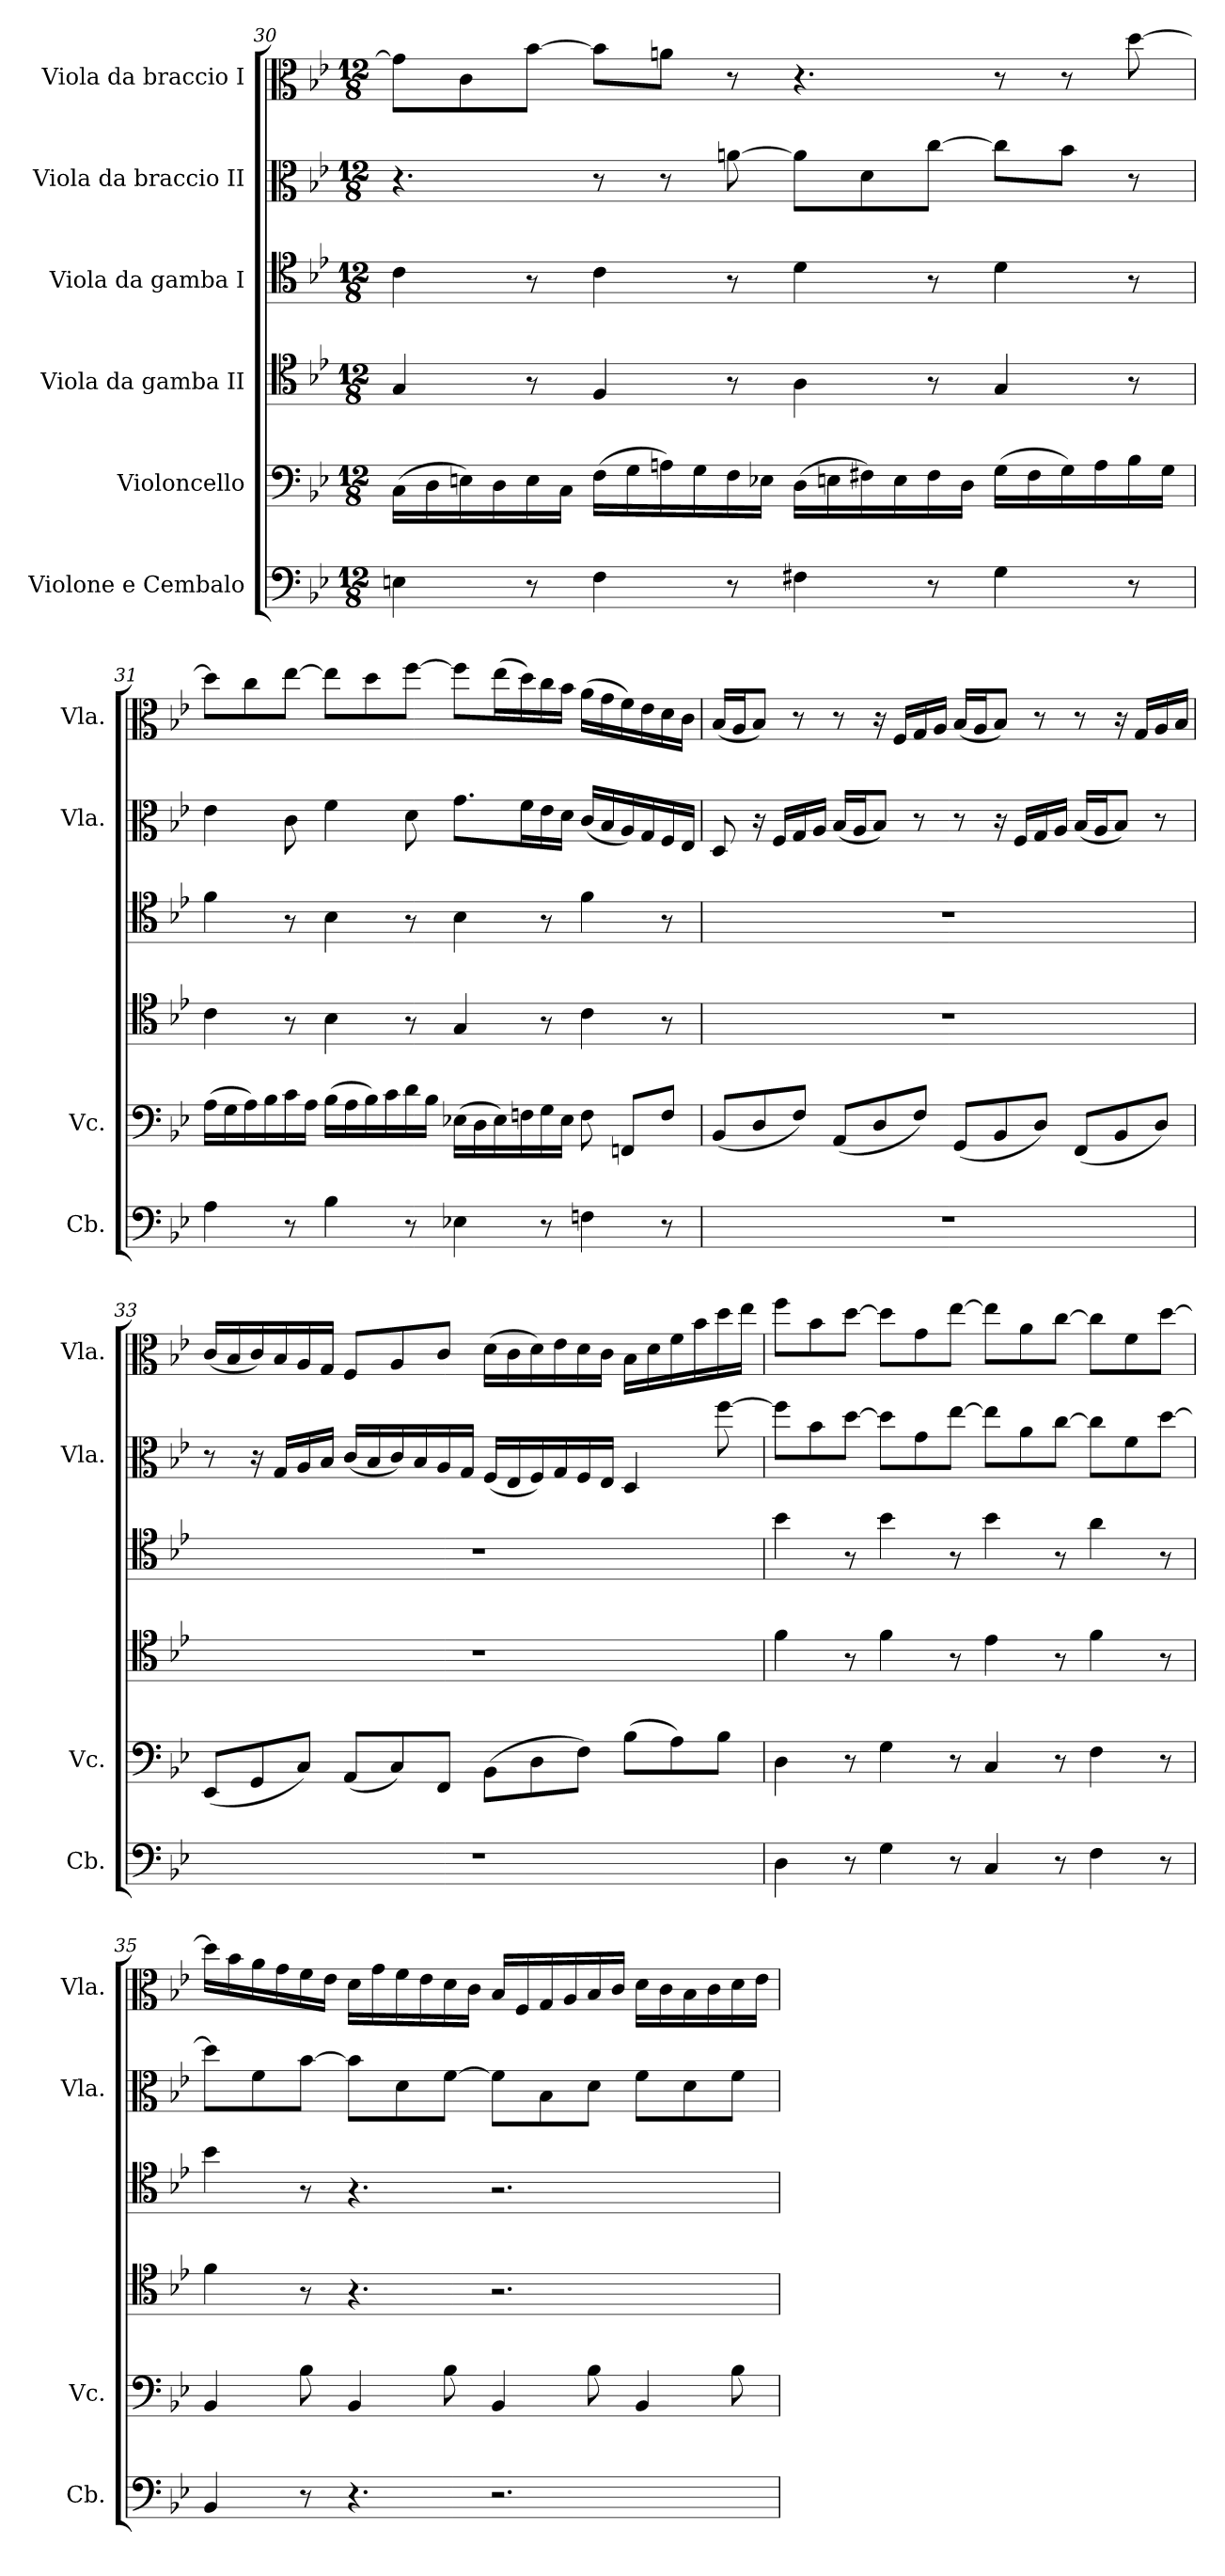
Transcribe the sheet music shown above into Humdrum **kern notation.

**kern	**kern	**kern	**kern	**kern	**kern
*part6	*part5	*part4	*part3	*part2	*part1
*staff6	*staff5	*staff4	*staff3	*staff2	*staff1
*I"Violone e Cembalo	*I"Violoncello	*I"Viola da gamba II	*I"Viola da gamba I	*I"Viola da braccio II	*I"Viola da braccio I
*I'Cb.	*I'Vc.	*	*	*I'Vla.	*I'Vla.
*clefF4	*clefF4	*clefC4	*clefC4	*clefC3	*clefC3
*ITrd7c12	*	*	*	*	*
*k[b-e-]	*k[b-e-]	*k[b-e-]	*k[b-e-]	*k[b-e-]	*k[b-e-]
*B-:	*B-:	*B-:	*B-:	*B-:	*B-:
*M12/8	*M12/8	*M12/8	*M12/8	*M12/8	*M12/8
=30	=30	=30	=30	=30	=30
4EEni\	(16Ci\LL	4Gi/	4ci\	4.r	8gi\L]
.	16Di\	.	.	.	.
.	16Eni\)	.	.	.	8ci\
.	16Di\	.	.	.	.
8r	16Ei\	8r	8r	.	[8b-i\J
.	16Ci\JJ	.	.	.	.
4FFi\	(16Fi\LL	4Fi/	4ci\	8r	8b-i\L]
.	16Gi\	.	.	.	.
.	16Ani\)	.	.	8r	8ani\J
.	16Gi\	.	.	.	.
8r	16Fi\	8r	8r	[8ani\	8r
.	16E-Xi\JJ	.	.	.	.
4FF#Xi\	(16Di\LL	4Ai\	4di\	8ai\L]	4.r
.	16Eni\	.	.	.	.
.	16F#Xi\)	.	.	8di\	.
.	16Ei\	.	.	.	.
8r	16F#i\	8r	8r	[8cci\J	.
.	16Di\JJ	.	.	.	.
4GGi\	(16Gi\LL	4Gi/	4di\	8cci\L]	8r
.	16F#i\	.	.	.	.
.	16Gi\)	.	.	8b-i\J	8r
.	16Ai\	.	.	.	.
8r	16B-i\	8r	8r	8r	[8ddi\
.	16Gi\JJ	.	.	.	.
!!LO:LB:g=z
=31	=31	=31	=31	=31	=31
4AAi\	(16Ai\LL	4ci\	4fi\	4e-i\	8ddi\L]
.	16Gi\	.	.	.	.
.	16Ai\)	.	.	.	8cci\
.	16B-i\	.	.	.	.
8r	16ci\	8r	8r	8ci\	[8ee-i\J
.	16Ai\JJ	.	.	.	.
4BB-i\	(16B-i\LL	4B-i\	4B-i\	4fi\	8ee-i\L]
.	16Ai\	.	.	.	.
.	16B-i\)	.	.	.	8ddi\
.	16ci\	.	.	.	.
8r	16di\	8r	8r	8di\	[8ffi\J
.	16B-i\JJ	.	.	.	.
4EE-Xi\	(16E-Xi\LL	4Gi/	4B-i\	8.gi\L	8ffi\L]
.	16Di\	.	.	.	.
.	16E-i\)	.	.	.	(16ee-i\L
.	16Fni\	.	.	16fi\L	16ddi\)
8r	16Gi\	8r	8r	16e-i\	16cci\
.	16E-i\JJ	.	.	16di\JJ	16b-i\JJ
4FFni\	8Fi\	4ci\	4fi\	(16ci/LL	(16ai\LL
.	.	.	.	16B-i/	16gi\
.	8FFni/L	.	.	16Ai/)	16fi\)
.	.	.	.	16Gi/	16e-i\
8r	8Fi/J	8r	8r	16Fi/	16di\
.	.	.	.	16E-i/JJ	16ci\JJ
=32	=32	=32	=32	=32	=32
!LO:N:vis=1	!	!LO:N:vis=1	!LO:N:vis=1	!	!
1.r	(8BB-i/L	1.r	1.r	8Di/	(16B-i/LL
.	.	.	.	.	16Ai/J
.	8Di/	.	.	16r	8B-i/J)
.	.	.	.	16Fi/LL	.
.	8Fi/J)	.	.	16Gi/	8r
.	.	.	.	16Ai/JJ	.
.	(8AAi/L	.	.	(16B-i/LL	8r
.	.	.	.	16Ai/J	.
.	8Di/	.	.	8B-i/J)	16r
.	.	.	.	.	16Fi/LL
.	8Fi/J)	.	.	8r	16Gi/
.	.	.	.	.	16Ai/JJ
.	(8GGi/L	.	.	8r	(16B-i/LL
.	.	.	.	.	16Ai/J
.	8BB-i/	.	.	16r	8B-i/J)
.	.	.	.	16Fi/LL	.
.	8Di/J)	.	.	16Gi/	8r
.	.	.	.	16Ai/JJ	.
.	(8FFi/L	.	.	(16B-i/LL	8r
.	.	.	.	16Ai/J	.
.	8BB-i/	.	.	8B-i/J)	16r
.	.	.	.	.	16Gi/LL
.	8Di/J)	.	.	8r	16Ai/
.	.	.	.	.	16B-i/JJ
!!LO:PB:g=z
=33	=33	=33	=33	=33	=33
!LO:N:vis=1	!	!LO:N:vis=1	!LO:N:vis=1	!	!
1.r	(8EE-i/L	1.r	1.r	8r	(16ci/LL
.	.	.	.	.	16B-i/
.	8GGi/	.	.	16r	16ci/)
.	.	.	.	16Gi/LL	16B-i/
.	8Ci/J)	.	.	16Ai/	16Ai/
.	.	.	.	16B-i/JJ	16Gi/JJ
.	(8AAi/L	.	.	(16ci/LL	8Fi/L
.	.	.	.	16B-i/	.
.	8Ci/)	.	.	16ci/)	8Ai/
.	.	.	.	16B-i/	.
.	8FFi/J	.	.	16Ai/	8ci/J
.	.	.	.	16Gi/JJ	.
.	(8BB-i\L	.	.	(16Fi/LL	(16di\LL
.	.	.	.	16E-i/	16ci\
.	8Di\	.	.	16Fi/)	16di\)
.	.	.	.	16Gi/	16e-i\
.	8Fi\J)	.	.	16Fi/	16di\
.	.	.	.	16E-i/JJ	16ci\JJ
.	(8B-i\L	.	.	4Di/	16B-i\LL
.	.	.	.	.	16di\
.	8Ai\)	.	.	.	16fi\
.	.	.	.	.	16b-i\
.	8B-i\J	.	.	[8ffi\	16ddi\
.	.	.	.	.	16ee-i\JJ
=34	=34	=34	=34	=34	=34
4DDi\	4Di\	4fi\	4b-i\	8ffi\L]	8ffi\L
.	.	.	.	8b-i\	8b-i\
8r	8r	8r	8r	[8ddi\J	[8ddi\J
4GGi\	4Gi\	4fi\	4b-i\	8ddi\L]	8ddi\L]
.	.	.	.	8gi\	8gi\
8r	8r	8r	8r	[8ee-i\J	[8ee-i\J
4CCi/	4Ci/	4e-i\	4b-i\	8ee-i\L]	8ee-i\L]
.	.	.	.	8ai\	8ai\
8r	8r	8r	8r	[8cci\J	[8cci\J
4FFi\	4Fi\	4fi\	4ai\	8cci\L]	8cci\L]
.	.	.	.	8fi\	8fi\
8r	8r	8r	8r	[8ddi\J	[8ddi\J
=35	=35	=35	=35	=35	=35
4BBB-i/	4BB-i/	4fi\	4b-i\	8ddi\L]	16ddi\LL]
.	.	.	.	.	16b-i\
.	.	.	.	8fi\	16ai\
.	.	.	.	.	16gi\
8r	8B-i\	8r	8r	[8b-i\J	16fi\
.	.	.	.	.	16e-i\JJ
4.r	4BB-i/	4.r	4.r	8b-i\L]	16di\LL
.	.	.	.	.	16gi\
.	.	.	.	8di\	16fi\
.	.	.	.	.	16e-i\
.	8B-i\	.	.	[8fi\J	16di\
.	.	.	.	.	16ci\JJ
2.r	4BB-i/	2.r	2.r	8fi\L]	16B-i/LL
.	.	.	.	.	16Fi/
.	.	.	.	8B-i\	16Gi/
.	.	.	.	.	16Ai/
.	8B-i\	.	.	8di\J	16B-i/
.	.	.	.	.	16ci/JJ
.	4BB-i/	.	.	8fi\L	16di\LL
.	.	.	.	.	16ci\
.	.	.	.	8di\	16B-i\
.	.	.	.	.	16ci\
.	8B-i\	.	.	8fi\J	16di\
.	.	.	.	.	16e-i\JJ
=	=	=	=	=	=
*-	*-	*-	*-	*-	*-
